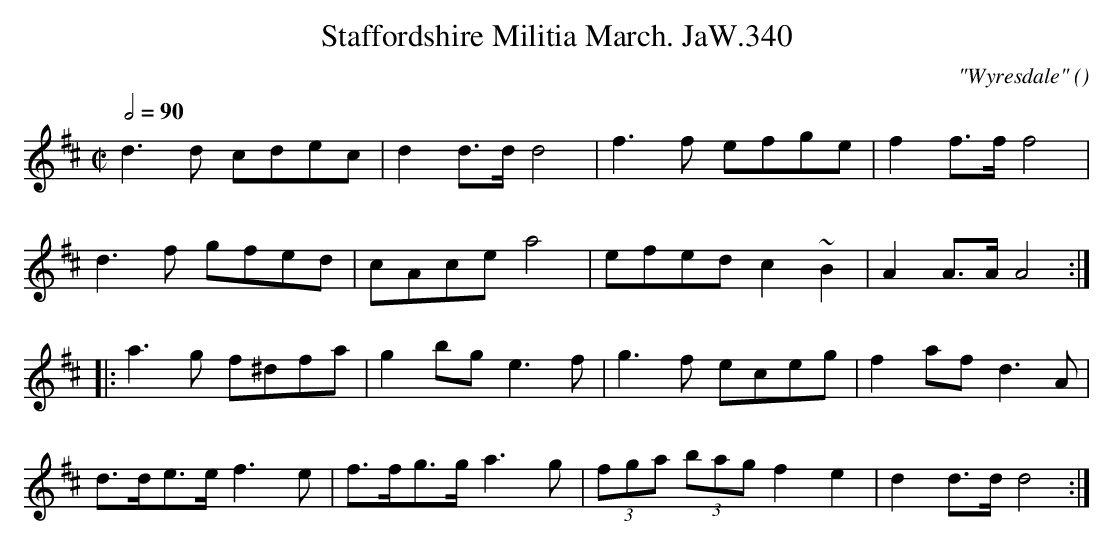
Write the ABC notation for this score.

X:1
T:Staffordshire Militia March. JaW.340
M:C|
L:1/8
Q:1/2=90
C:"Wyresdale"
O:
K:D
d3d cdec|d2d>dd4|f3f efge|f2f>ff4|
d3f gfed|cAcea4|efedc2~B2|A2A>AA4:|
|:a3g f^dfa|g2bge3f|g3f eceg|f2afd3A|
d>de>ef3e|f>fg>ga3g|(3fga (3bag f2e2|d2d>dd4:|
